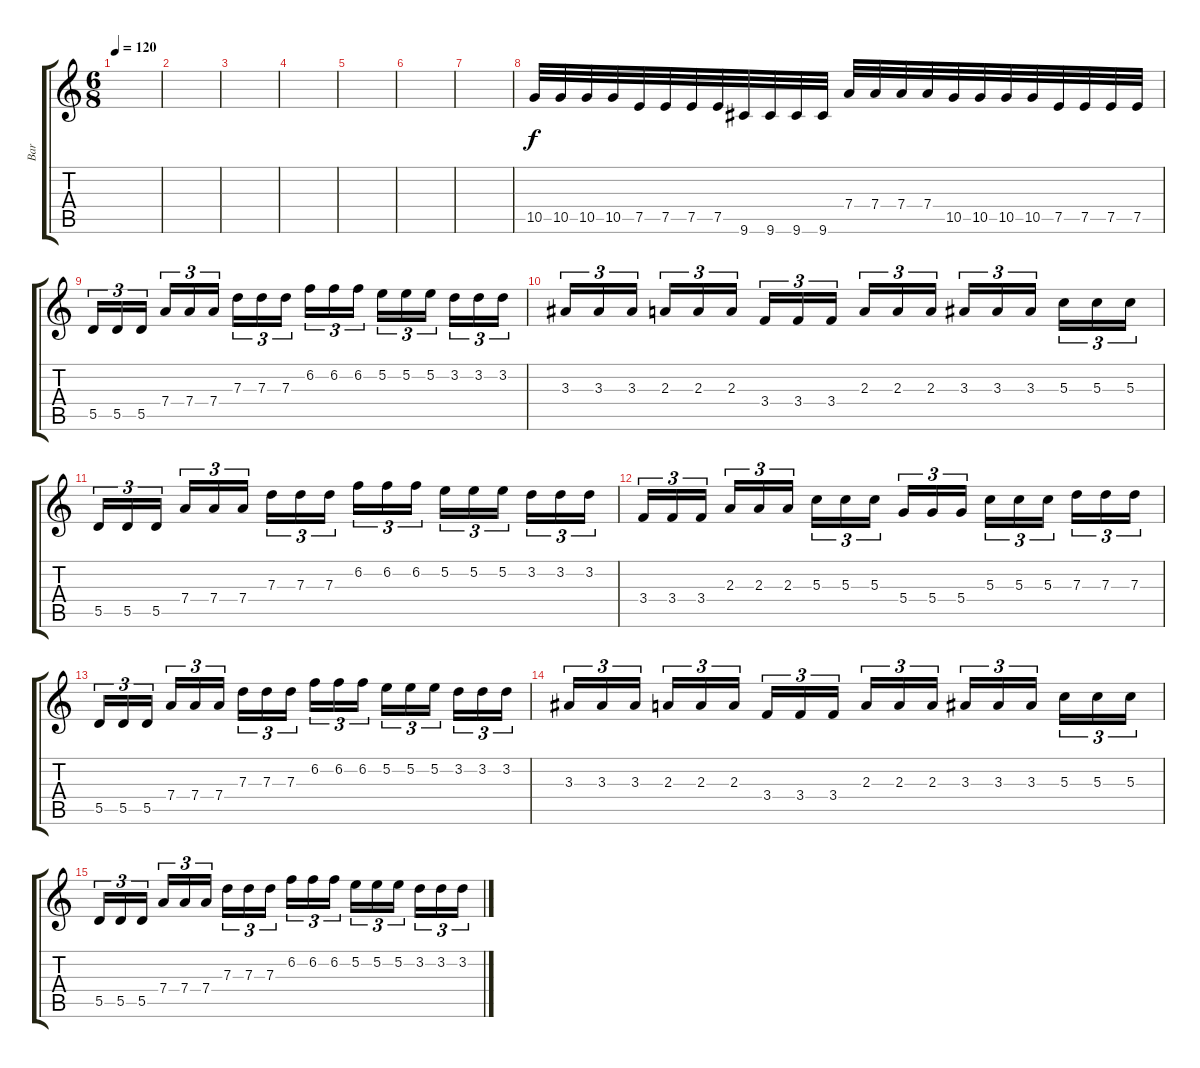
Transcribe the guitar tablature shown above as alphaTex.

\track ("Bar" "Bar") {instrument distortionguitar}
\staff {score tabs}
\tuning (E4 B3 G3 D3 A2 E2) {hide}
\ts (6 8)
\tempo 120
\clef g2
\ks c
|
|
|
|
|
|
|
10.5.32 10.5.32 10.5.32 10.5.32 7.5.32 7.5.32 7.5.32 7.5.32 9.6.32 9.6.32 9.6.32 9.6.32 7.4.32 7.4.32 7.4.32 7.4.32 10.5.32 10.5.32 10.5.32 10.5.32 7.5.32 7.5.32 7.5.32 7.5.32 |
5.5.16{tu (3 2)} 5.5.16{tu (3 2)} 5.5.16{tu (3 2) beam splitsecondary} 7.4.16{tu (3 2)} 7.4.16{tu (3 2)} 7.4.16{tu (3 2) beam splitsecondary} 7.3.16{tu (3 2)} 7.3.16{tu (3 2)} 7.3.16{tu (3 2)} 6.2.16{tu (3 2)} 6.2.16{tu (3 2)} 6.2.16{tu (3 2) beam splitsecondary} 5.2.16{tu (3 2)} 5.2.16{tu (3 2)} 5.2.16{tu (3 2) beam splitsecondary} 3.2.16{tu (3 2)} 3.2.16{tu (3 2)} 3.2.16{tu (3 2)} |
3.3.16{tu (3 2)} 3.3.16{tu (3 2)} 3.3.16{tu (3 2) beam splitsecondary} 2.3.16{tu (3 2)} 2.3.16{tu (3 2)} 2.3.16{tu (3 2) beam splitsecondary} 3.4.16{tu (3 2)} 3.4.16{tu (3 2)} 3.4.16{tu (3 2)} 2.3.16{tu (3 2)} 2.3.16{tu (3 2)} 2.3.16{tu (3 2) beam splitsecondary} 3.3.16{tu (3 2)} 3.3.16{tu (3 2)} 3.3.16{tu (3 2) beam splitsecondary} 5.3.16{tu (3 2)} 5.3.16{tu (3 2)} 5.3.16{tu (3 2)} |
5.5.16{tu (3 2)} 5.5.16{tu (3 2)} 5.5.16{tu (3 2) beam splitsecondary} 7.4.16{tu (3 2)} 7.4.16{tu (3 2)} 7.4.16{tu (3 2) beam splitsecondary} 7.3.16{tu (3 2)} 7.3.16{tu (3 2)} 7.3.16{tu (3 2)} 6.2.16{tu (3 2)} 6.2.16{tu (3 2)} 6.2.16{tu (3 2) beam splitsecondary} 5.2.16{tu (3 2)} 5.2.16{tu (3 2)} 5.2.16{tu (3 2) beam splitsecondary} 3.2.16{tu (3 2)} 3.2.16{tu (3 2)} 3.2.16{tu (3 2)} |
3.4.16{tu (3 2)} 3.4.16{tu (3 2)} 3.4.16{tu (3 2) beam splitsecondary} 2.3.16{tu (3 2)} 2.3.16{tu (3 2)} 2.3.16{tu (3 2) beam splitsecondary} 5.3.16{tu (3 2)} 5.3.16{tu (3 2)} 5.3.16{tu (3 2)} 5.4.16{tu (3 2)} 5.4.16{tu (3 2)} 5.4.16{tu (3 2) beam splitsecondary} 5.3.16{tu (3 2)} 5.3.16{tu (3 2)} 5.3.16{tu (3 2) beam splitsecondary} 7.3.16{tu (3 2)} 7.3.16{tu (3 2)} 7.3.16{tu (3 2)} |
5.5.16{tu (3 2)} 5.5.16{tu (3 2)} 5.5.16{tu (3 2) beam splitsecondary} 7.4.16{tu (3 2)} 7.4.16{tu (3 2)} 7.4.16{tu (3 2) beam splitsecondary} 7.3.16{tu (3 2)} 7.3.16{tu (3 2)} 7.3.16{tu (3 2)} 6.2.16{tu (3 2)} 6.2.16{tu (3 2)} 6.2.16{tu (3 2) beam splitsecondary} 5.2.16{tu (3 2)} 5.2.16{tu (3 2)} 5.2.16{tu (3 2) beam splitsecondary} 3.2.16{tu (3 2)} 3.2.16{tu (3 2)} 3.2.16{tu (3 2)} |
3.3.16{tu (3 2)} 3.3.16{tu (3 2)} 3.3.16{tu (3 2) beam splitsecondary} 2.3.16{tu (3 2)} 2.3.16{tu (3 2)} 2.3.16{tu (3 2) beam splitsecondary} 3.4.16{tu (3 2)} 3.4.16{tu (3 2)} 3.4.16{tu (3 2)} 2.3.16{tu (3 2)} 2.3.16{tu (3 2)} 2.3.16{tu (3 2) beam splitsecondary} 3.3.16{tu (3 2)} 3.3.16{tu (3 2)} 3.3.16{tu (3 2) beam splitsecondary} 5.3.16{tu (3 2)} 5.3.16{tu (3 2)} 5.3.16{tu (3 2)} |
5.5.16{tu (3 2)} 5.5.16{tu (3 2)} 5.5.16{tu (3 2) beam splitsecondary} 7.4.16{tu (3 2)} 7.4.16{tu (3 2)} 7.4.16{tu (3 2) beam splitsecondary} 7.3.16{tu (3 2)} 7.3.16{tu (3 2)} 7.3.16{tu (3 2)} 6.2.16{tu (3 2)} 6.2.16{tu (3 2)} 6.2.16{tu (3 2) beam splitsecondary} 5.2.16{tu (3 2)} 5.2.16{tu (3 2)} 5.2.16{tu (3 2) beam splitsecondary} 3.2.16{tu (3 2)} 3.2.16{tu (3 2)} 3.2.16{tu (3 2)}
